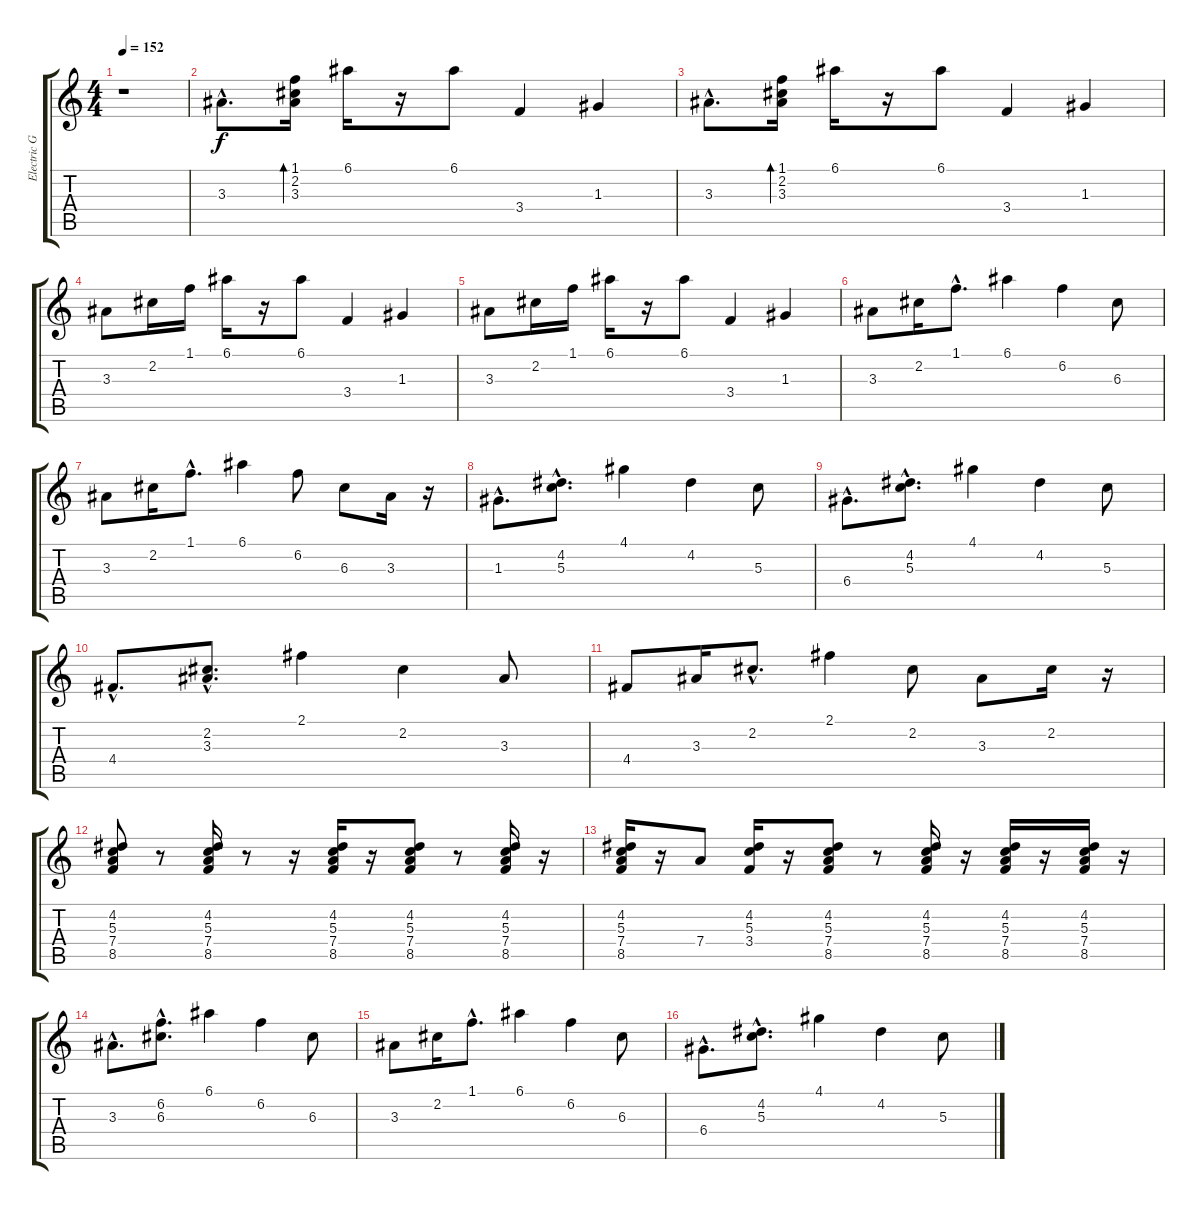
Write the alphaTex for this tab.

\track ("Electric Guitar" "Electric G") {instrument electricguitarclean}
\staff {score tabs}
\tuning (E4 B3 G3 D3 A2 E2) {hide}
\ts (4 4)
\tempo 152
\clef g2
\ks c
r.1{dy f instrument electricguitarclean} |
3.3{hac}.8{d} (1.1 2.2 3.3).16{bd 240} 6.1.16 r.16 6.1.8 3.4.4 1.3.4 |
3.3{hac}.8{d} (1.1 2.2 3.3).16{bd 240} 6.1.16 r.16 6.1.8 3.4.4 1.3.4 |
3.3.8 2.2.16 1.1.16 6.1.16 r.16 6.1.8 3.4.4 1.3.4 |
3.3.8 2.2.16 1.1.16 6.1.16 r.16 6.1.8 3.4.4 1.3.4 |
3.3.8 2.2.16 1.1{hac}.8{d} 6.1.4 6.2.4 6.3.8 |
3.3.8 2.2.16 1.1{hac}.8{d} 6.1.4 6.2.8 6.3.8 3.3.16 r.16 |
1.3{hac}.8{d} (4.2{hac} 5.3{hac}).8{d} 4.1.4 4.2.4 5.3.8 |
6.4{hac}.8{d} (4.2{hac} 5.3{hac}).8{d} 4.1.4 4.2.4 5.3.8 |
4.4{hac}.8{d} (2.2{hac} 3.3{hac}).8{d} 2.1.4 2.2.4 3.3.8 |
4.4.8 3.3.16 2.2{hac}.8{d} 2.1.4 2.2.8 3.3.8 2.2.16 r.16 |
(4.2 5.3 7.4 8.5).8 r.8 (4.2 5.3 7.4 8.5).16 r.8 r.16 (4.2 5.3 7.4 8.5).16 r.16 (4.2 5.3 7.4 8.5).8 r.8 (4.2 5.3 7.4 8.5).16 r.16 |
(4.2 5.3 7.4 8.5).16 r.16 7.4.8 (4.2 5.3 3.4).16 r.16 (4.2 5.3 7.4 8.5).8 r.8 (4.2 5.3 7.4 8.5).16 r.16 (4.2 5.3 7.4 8.5).16 r.16 (4.2 5.3 7.4 8.5).16 r.16 |
3.3{hac}.8{d} (6.2{hac} 6.3{hac}).8{d} 6.1.4 6.2.4 6.3.8 |
3.3.8 2.2.16 1.1{hac}.8{d} 6.1.4 6.2.4 6.3.8 |
6.4{hac}.8{d} (4.2{hac} 5.3{hac}).8{d} 4.1.4 4.2.4 5.3.8
